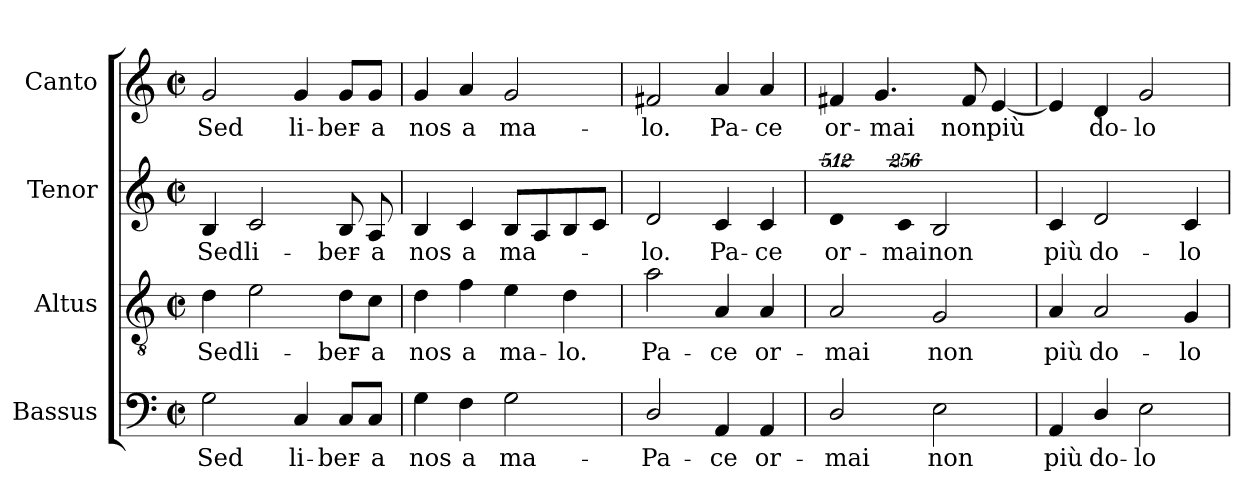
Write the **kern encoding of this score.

**kern	**text	**kern	**text	**kern	**text	**kern	**text
*part4	*part4	*part3	*part3	*part2	*part2	*part1	*part1
*staff4	*staff4	*staff3	*staff3	*staff2	*staff2	*staff1	*staff1
*I"Bassus	*	*I"Altus	*	*I"Tenor	*	*I"Canto	*
*I'B.	*	*I'T.	*	*	*	*	*
!!LO:PB:g=z
*clefF4	*	*clefGv2	*	*clefG2	*	*clefG2	*
*	*	*ITrd7c12	*	*	*	*	*
*k[]	*	*k[]	*	*k[]	*	*k[]	*
*C:	*	*C:	*	*C:	*	*C:	*
*M2/2	*	*M2/2	*	*M2/2	*	*M2/2	*
*met(c|)	*	*met(c|)	*	*met(c|)	*	*met(c|)	*
=1	=1	=1	=1	=1	=1	=1	=1
!	!LO:LY:b:color=#000000	!	!	!	!	!	!
!	!	!	!LO:LY:b:color=#000000	!	!	!	!
!	!	!	!	!	!LO:LY:b:color=#000000	!	!
!	!	!	!	!	!	!	!LO:LY:b:color=#000000
2Gi\	Sed	4Di\	Sed	4Bi/	Sed	2gi/	Sed
!	!	!	!LO:LY:b:color=#000000	!	!	!	!
!	!	!	!	!	!LO:LY:b:color=#000000	!	!
.	.	2Ei\	li-	2ci/	li-	.	.
!	!LO:LY:b:color=#000000	!	!	!	!	!	!
!	!	!	!	!	!	!	!LO:LY:b:color=#000000
4Ci/	li-	.	.	.	.	4gi/	li-
!	!LO:LY:b:color=#000000	!	!	!	!	!	!
!	!	!	!LO:LY:b:color=#000000	!	!	!	!
!	!	!	!	!	!LO:LY:b:color=#000000	!	!
!	!	!	!	!	!	!	!LO:LY:b:color=#000000
8Ci/L	-ber-	8Di\L	-ber-	8Bi/	-ber-	8gi/L	-ber-
!	!LO:LY:b:color=#000000	!	!	!	!	!	!
!	!	!	!LO:LY:b:color=#000000	!	!	!	!
!	!	!	!	!	!LO:LY:b:color=#000000	!	!
!	!	!	!	!	!	!	!LO:LY:b:color=#000000
8Ci/J	-a	8Ci\J	-a	8Ai/	-a	8gi/J	-a
=2	=2	=2	=2	=2	=2	=2	=2
!	!LO:LY:b:color=#000000	!	!	!	!	!	!
!	!	!	!LO:LY:b:color=#000000	!	!	!	!
!	!	!	!	!	!LO:LY:b:color=#000000	!	!
!	!	!	!	!	!	!	!LO:LY:b:color=#000000
4Gi\	nos	4Di\	nos	4Bi/	nos	4gi/	nos
!	!LO:LY:b:color=#000000	!	!	!	!	!	!
!	!	!	!LO:LY:b:color=#000000	!	!	!	!
!	!	!	!	!	!LO:LY:b:color=#000000	!	!
!	!	!	!	!	!	!	!LO:LY:b:color=#000000
4Fi\	a	4Fi\	a	4ci/	a	4ai/	a
!	!LO:LY:b:color=#000000	!	!	!	!	!	!
!	!	!	!LO:LY:b:color=#000000	!	!	!	!
!	!	!	!	!	!LO:LY:b:color=#000000	!	!
!	!	!	!	!	!	!	!LO:LY:b:color=#000000
2Gi\	ma-	4Ei\	ma-	8Bi/L	ma-	2gi/	ma-
.	.	.	.	8Ai/	.	.	.
!	!	!	!LO:LY:b:color=#000000	!	!	!	!
.	.	4Di\	-lo.	8Bi/	.	.	.
.	.	.	.	8ci/J	.	.	.
=3	=3	=3	=3	=3	=3	=3	=3
!	!LO:LY:b:color=#000000	!	!	!	!	!	!
!	!	!	!LO:LY:b:color=#000000	!	!	!	!
!	!	!	!	!	!LO:LY:b:color=#000000	!	!
!	!	!	!	!	!	!	!LO:LY:b:color=#000000
2Di/	Pa-	2Ai\	Pa-	2di/	-lo.	2f#Xi/	-lo.
!	!LO:LY:b:color=#000000	!	!	!	!	!	!
!	!	!	!LO:LY:b:color=#000000	!	!	!	!
!	!	!	!	!	!LO:LY:b:color=#000000	!	!
!	!	!	!	!	!	!	!LO:LY:b:color=#000000
4AAi/	-ce	4AAi/	-ce	4ci/	Pa-	4ai/	Pa-
!	!LO:LY:b:color=#000000	!	!	!	!	!	!
!	!	!	!LO:LY:b:color=#000000	!	!	!	!
!	!	!	!	!	!LO:LY:b:color=#000000	!	!
!	!	!	!	!	!	!	!LO:LY:b:color=#000000
4AAi/	or-	4AAi/	or-	4ci/	-ce	4ai/	-ce
=4	=4	=4	=4	=4	=4	=4	=4
!	!LO:LY:b:color=#000000	!	!	!	!	!	!
!	!	!	!LO:LY:b:color=#000000	!LO:N:vis=2	!	!	!
!	!	!	!	!	!LO:LY:b:color=#000000	!	!
!	!	!	!	!	!	!	!LO:LY:b:color=#000000
2Di/	-mai	2AAi/	-mai	1024%341di/	or-	4f#i/	or-
!	!	!	!	!	!	!	!LO:LY:b:color=#000000
.	.	.	.	.	.	4.gi/	-mai
!	!	!	!	!LO:N:vis=4	!	!	!
!	!	!	!	!	!LO:LY:b:color=#000000	!	!
.	.	.	.	1024%171ci/	-mai	.	.
!	!LO:LY:b:color=#000000	!	!	!	!	!	!
!	!	!	!LO:LY:b:color=#000000	!	!	!	!
!	!	!	!	!	!LO:LY:b:color=#000000	!	!
2Ei\	non	2GGi/	non	2Bi/	non	.	.
!	!	!	!	!	!	!	!LO:LY:b:color=#000000
.	.	.	.	.	.	8f#i/	non
!	!	!	!	!	!	!	!LO:LY:b:color=#000000
.	.	.	.	.	.	[4ei/	più
=5	=5	=5	=5	=5	=5	=5	=5
!	!LO:LY:b:color=#000000	!	!	!	!	!	!
!	!	!	!LO:LY:b:color=#000000	!	!	!	!
!	!	!	!	!	!LO:LY:b:color=#000000	!	!
4AAi/	più	4AAi/	più	4ci/	più	4ei/]	.
!	!LO:LY:b:color=#000000	!	!	!	!	!	!
!	!	!	!LO:LY:b:color=#000000	!	!	!	!
!	!	!	!	!	!LO:LY:b:color=#000000	!	!
!	!	!	!	!	!	!	!LO:LY:b:color=#000000
4Di/	do-	2AAi/	do-	2di/	do-	4di/	do-
!	!LO:LY:b:color=#000000	!	!	!	!	!	!
!	!	!	!	!	!	!	!LO:LY:b:color=#000000
2Ei\	-lo-	.	.	.	.	2gi/	-lo-
!	!	!	!LO:LY:b:color=#000000	!	!	!	!
!	!	!	!	!	!LO:LY:b:color=#000000	!	!
.	.	4GGi/	-lo-	4ci/	-lo-	.	.
=	=	=	=	=	=	=	=
*-	*-	*-	*-	*-	*-	*-	*-
